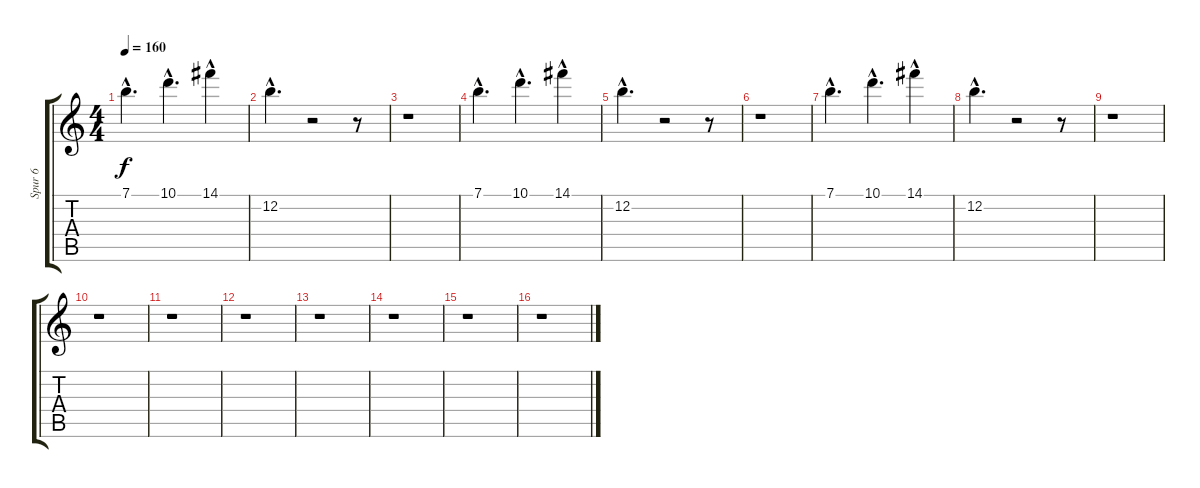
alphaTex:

\track ("Spur 6" "Spur 6") {instrument acousticguitarsteel}
\staff {score tabs}
\tuning (E4 B3 G3 D3 A2 E2) {hide}
\ts (4 4)
\tempo 160
\clef g2
\ks c
7.1{hac}.4{d dy f} 10.1{hac}.4{d} 14.1{hac}.4 |
12.2{hac}.4{d} r.2 r.8 |
r.1 |
7.1{hac}.4{d} 10.1{hac}.4{d} 14.1{hac}.4 |
12.2{hac}.4{d} r.2 r.8 |
r.1 |
7.1{hac}.4{d} 10.1{hac}.4{d} 14.1{hac}.4 |
12.2{hac}.4{d} r.2 r.8 |
r.1 |
r.1 |
r.1 |
r.1 |
r.1 |
r.1 |
r.1 |
r.1
